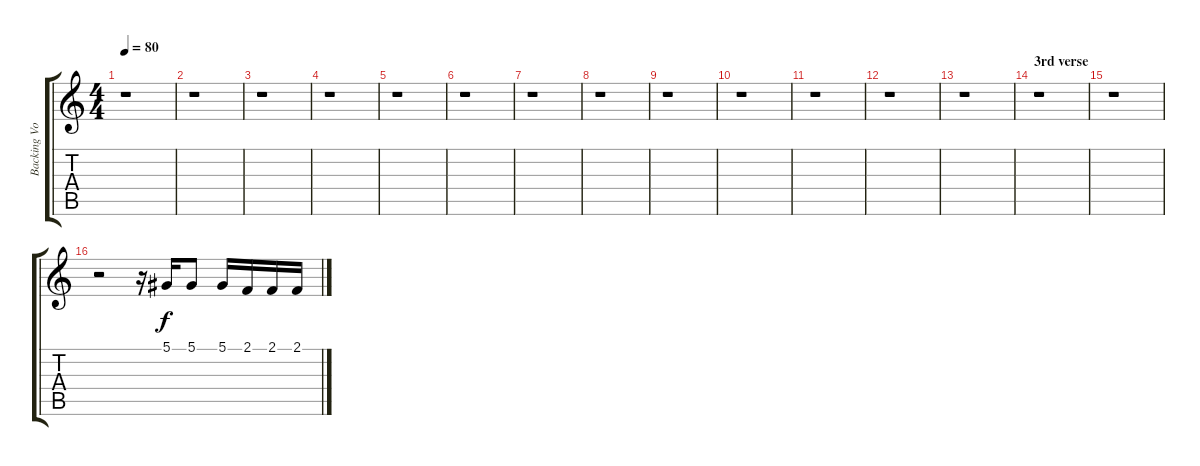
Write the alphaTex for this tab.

\track ("Backing Voice" "Backing Vo") {instrument lead2sawtooth}
\staff {score tabs}
\tuning (Eb4 Bb3 Gb3 Db3 Ab2 Eb2) {hide}
\ts (4 4)
\tempo 80
\clef g2
\ks c
r.1{dy mp} |
r.1 |
r.1 |
r.1 |
r.1 |
r.1 |
r.1 |
r.1 |
r.1 |
r.1 |
r.1 |
r.1 |
r.1 |
\section ("" "3rd verse")
r.1 |
r.1 |
r.2 r.16 5.1.16{dy f} 5.1.8 5.1.16 2.1.16 2.1.16 2.1.16
